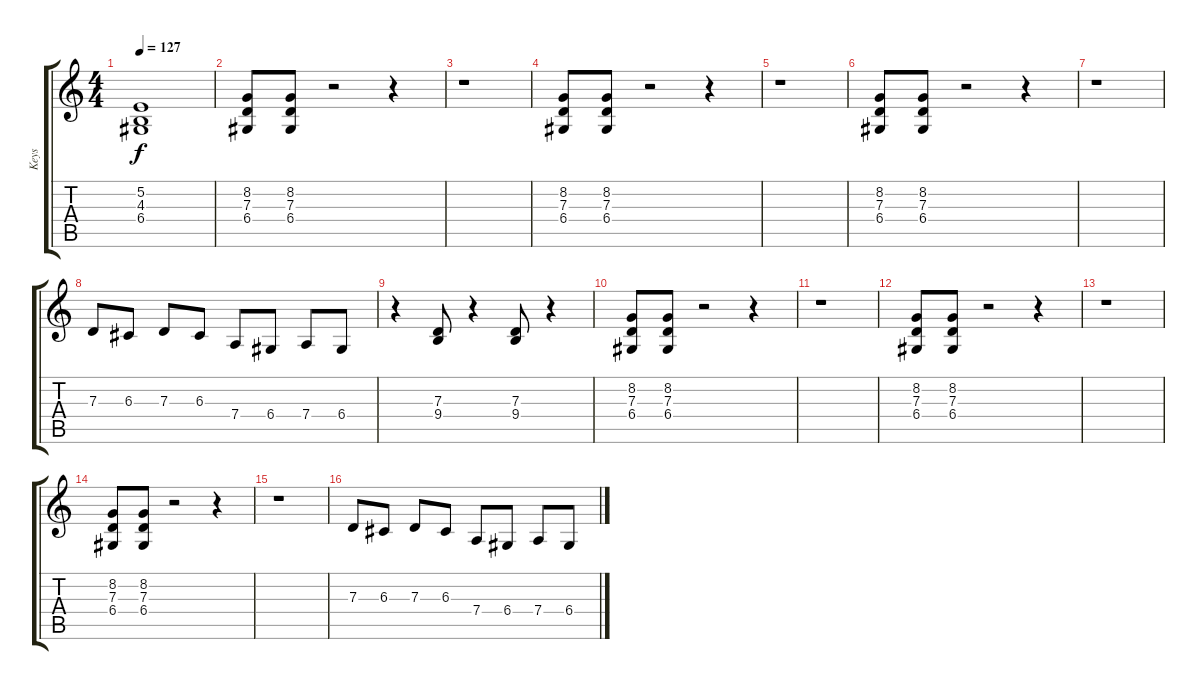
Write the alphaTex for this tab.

\track ("Keys" "Keys") {instrument drawbarorgan}
\staff {score tabs}
\tuning (E4 B3 G3 D3 A2 E2) {hide}
\ts (4 4)
\tempo 127
\clef g2
\ks c
(5.2{t} 4.3{t} 6.4{t}).1{dy f} |
(8.2 7.3 6.4).8 (8.2 7.3 6.4).8 r.2 r.4 |
r.1 |
(8.2 7.3 6.4).8 (8.2 7.3 6.4).8 r.2 r.4 |
r.1 |
(8.2 7.3 6.4).8 (8.2 7.3 6.4).8 r.2 r.4 |
r.1 |
7.3.8 6.3.8 7.3.8 6.3.8 7.4.8 6.4.8 7.4.8 6.4.8 |
r.4 (7.3 9.4).8 r.4 (7.3 9.4).8 r.4 |
(8.2 7.3 6.4).8 (8.2 7.3 6.4).8 r.2 r.4 |
r.1 |
(8.2 7.3 6.4).8 (8.2 7.3 6.4).8 r.2 r.4 |
r.1 |
(8.2 7.3 6.4).8 (8.2 7.3 6.4).8 r.2 r.4 |
r.1 |
7.3.8 6.3.8 7.3.8 6.3.8 7.4.8 6.4.8 7.4.8 6.4.8
